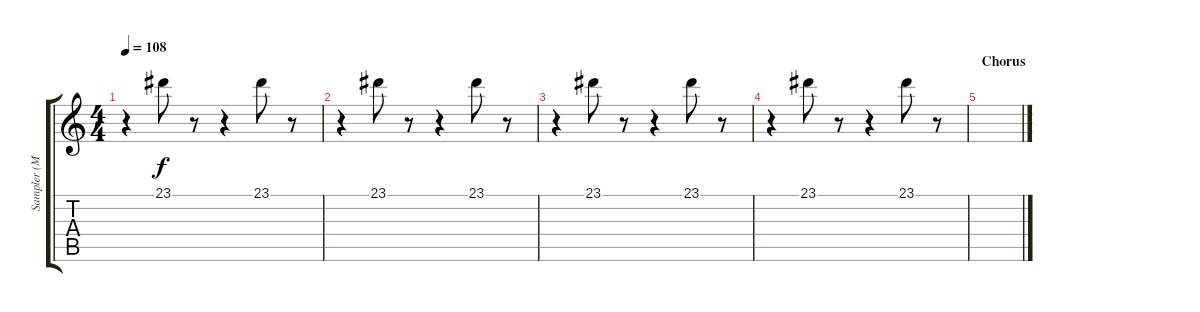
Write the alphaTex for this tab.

\track ("Sampler (Mr.Hahn)" "Sampler (M") {instrument lead5charang}
\staff {score tabs}
\tuning (E4 B3 G3 D3 A2 E2) {hide}
\ts (4 4)
\tempo 108
\clef g2
\ks c
r.4{dy f instrument lead8bassandlead} 23.1.8 r.8 r.4{instrument lead8bassandlead} 23.1.8 r.8 |
r.4{instrument lead8bassandlead} 23.1.8 r.8 r.4{instrument lead8bassandlead} 23.1.8 r.8 |
r.4{instrument lead8bassandlead} 23.1.8 r.8 r.4{instrument lead8bassandlead} 23.1.8 r.8 |
r.4{instrument lead8bassandlead} 23.1.8 r.8 r.4{instrument lead8bassandlead} 23.1.8 r.8 |
\section ("" "Chorus")
